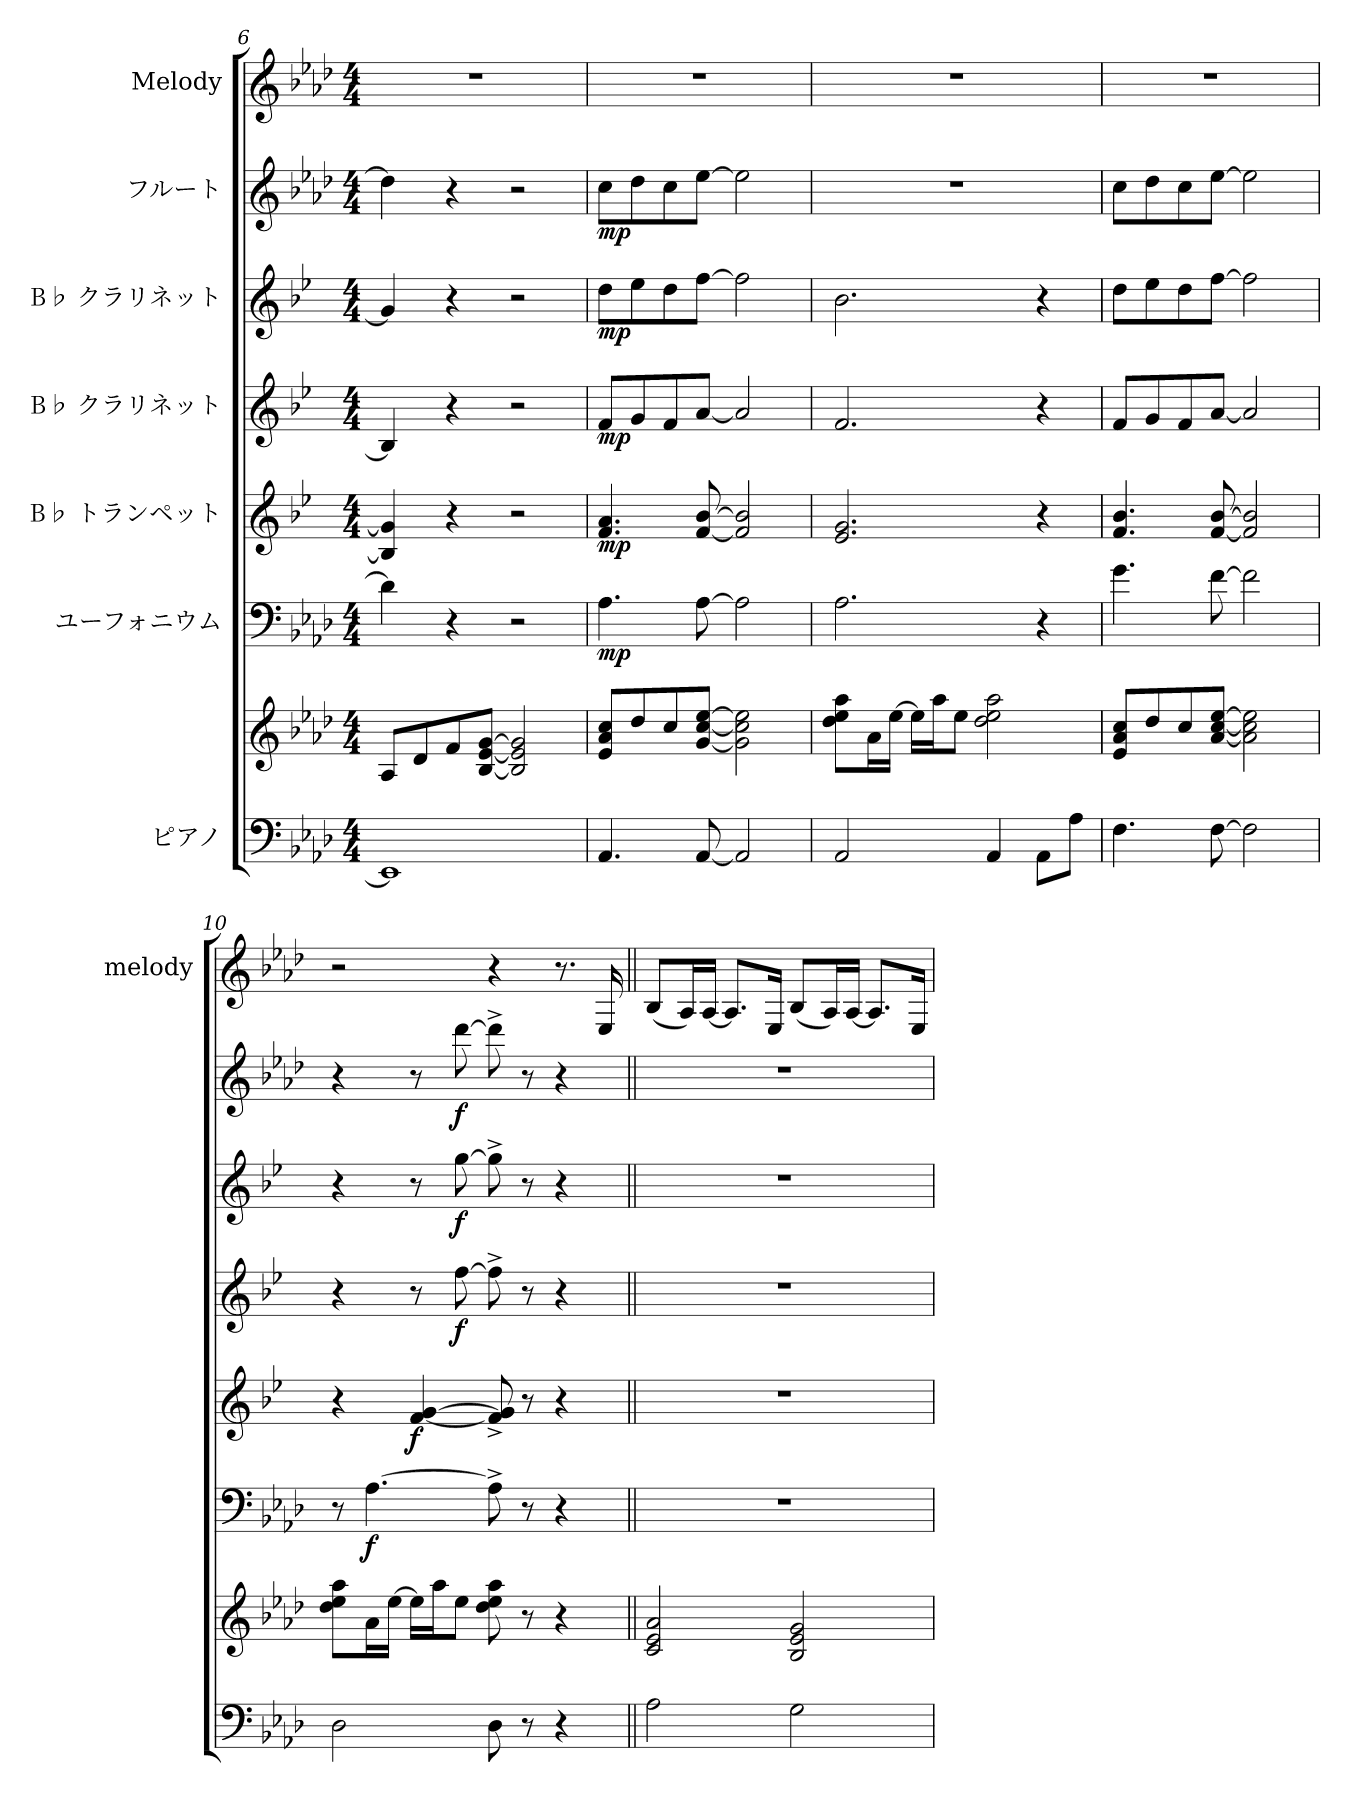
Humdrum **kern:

**kern	**kern	**kern	**dynam	**kern	**dynam	**kern	**dynam	**kern	**dynam	**kern	**dynam	**kern
*part7	*part7	*part6	*part6	*part5	*part5	*part4	*part4	*part3	*part3	*part2	*part2	*part1
*staff8	*staff7	*staff6	*staff6	*staff5	*staff5	*staff4	*staff4	*staff3	*staff3	*staff2	*staff2	*staff1
*I"ピアノ	*	*I"ユーフォニウム	*	*I"B♭ トランペット	*	*I"B♭ クラリネット	*	*I"B♭ クラリネット	*	*I"フルート	*	*I"Melody
*	*	*	*	*	*	*	*	*	*	*	*	*I'melody
*clefF4	*clefG2	*clefF4	*	*clefG2	*	*clefG2	*	*clefG2	*	*clefG2	*	*clefG2
*	*	*	*	*ITrd1c2	*	*ITrd1c2	*	*ITrd1c2	*	*	*	*
*k[b-e-a-d-]	*k[b-e-a-d-]	*k[b-e-a-d-]	*	*k[b-e-a-d-]	*	*k[b-e-a-d-]	*	*k[b-e-a-d-]	*	*k[b-e-a-d-]	*	*k[b-e-a-d-]
*M4/4	*M4/4	*M4/4	*	*M4/4	*	*M4/4	*	*M4/4	*	*M4/4	*	*M4/4
=6	=6	=6	=6	=6	=6	=6	=6	=6	=6	=6	=6	=6
1EE-]	8A-L	4d-]	.	4A-] 4f]	.	4A-]	.	4f]	.	4dd-]	.	1r
.	8d-	.	.	.	.	.	.	.	.	.	.	.
.	8f	4r	.	4r	.	4r	.	4r	.	4r	.	.
.	[8B- [8e- [8gJ	.	.	.	.	.	.	.	.	.	.	.
.	2B-] 2e-] 2g]	2r	.	2r	.	2r	.	2r	.	2r	.	.
=7	=7	=7	=7	=7	=7	=7	=7	=7	=7	=7	=7	=7
4.AA-	8e- 8a- 8ccL	4.A-	mp	4.e- 4.g	mp	8e-L	mp	8ccL	mp	8ccL	mp	1r
.	8dd-	.	.	.	.	8f	.	8dd-	.	8dd-	.	.
.	8cc	.	.	.	.	8e-	.	8cc	.	8cc	.	.
[8AA-	[8g [8cc [8ee-J	[8A-	.	[8e- [8a-	.	[8gJ	.	[8ee-J	.	[8ee-J	.	.
2AA-]	2g] 2cc] 2ee-]	2A-]	.	2e-] 2a-]	.	2g]	.	2ee-]	.	2ee-]	.	.
=8	=8	=8	=8	=8	=8	=8	=8	=8	=8	=8	=8	=8
2AA-	8dd- 8ee- 8aa-L	2.A-	.	2.d- 2.f	.	2.e-	.	2.a-	.	1r	.	1r
.	16a-L	.	.	.	.	.	.	.	.	.	.	.
.	[16ee-JJ	.	.	.	.	.	.	.	.	.	.	.
.	16ee-LL]	.	.	.	.	.	.	.	.	.	.	.
.	16aa-J	.	.	.	.	.	.	.	.	.	.	.
.	8ee-J	.	.	.	.	.	.	.	.	.	.	.
4AA-	2dd- 2ee- 2aa-	.	.	.	.	.	.	.	.	.	.	.
8AA-L	.	4r	.	4r	.	4r	.	4r	.	.	.	.
8A-J	.	.	.	.	.	.	.	.	.	.	.	.
=9	=9	=9	=9	=9	=9	=9	=9	=9	=9	=9	=9	=9
4.F	8e- 8a- 8ccL	4.g	.	4.e- 4.a-	.	8e-L	.	8ccL	.	8ccL	.	1r
.	8dd-	.	.	.	.	8f	.	8dd-	.	8dd-	.	.
.	8cc	.	.	.	.	8e-	.	8cc	.	8cc	.	.
[8F	[8a- [8cc [8ee-J	[8f	.	[8e- [8a-	.	[8gJ	.	[8ee-J	.	[8ee-J	.	.
2F]	2a-] 2cc] 2ee-]	2f]	.	2e-] 2a-]	.	2g]	.	2ee-]	.	2ee-]	.	.
=10	=10	=10	=10	=10	=10	=10	=10	=10	=10	=10	=10	=10
2D-	8dd- 8ee- 8aa-L	8r	.	4r	.	4r	.	4r	.	4r	.	2r
.	16a-L	[4.A-	f	.	.	.	.	.	.	.	.	.
.	[16ee-JJ	.	.	.	.	.	.	.	.	.	.	.
.	16ee-LL]	.	.	[4e- [4f	f	8r	.	8r	.	8r	.	.
.	16aa-J	.	.	.	.	.	.	.	.	.	.	.
.	8ee-J	.	.	.	.	[8ee-	f	[8ff	f	[8ddd-	f	.
8D-	8dd- 8ee- 8aa-	8A-^]	.	8e-]^ 8f]^	.	8ee-^]	.	8ff^]	.	8ddd-^]	.	4r
8r	8r	8r	.	8r	.	8r	.	8r	.	8r	.	.
4r	4r	4r	.	4r	.	4r	.	4r	.	4r	.	8.r
.	.	.	.	.	.	.	.	.	.	.	.	16E-
=11||	=11||	=11||	=11||	=11||	=11||	=11||	=11||	=11||	=11||	=11||	=11||	=11||
2A-	2c 2e- 2a-	1r	.	1r	.	1r	.	1r	.	1r	.	(8B-L
.	.	.	.	.	.	.	.	.	.	.	.	16A-L)
.	.	.	.	.	.	.	.	.	.	.	.	[16A-JJ
.	.	.	.	.	.	.	.	.	.	.	.	8.A-L]
.	.	.	.	.	.	.	.	.	.	.	.	16E-Jk
2G	2B- 2e- 2g	.	.	.	.	.	.	.	.	.	.	(8B-L
.	.	.	.	.	.	.	.	.	.	.	.	16A-L)
.	.	.	.	.	.	.	.	.	.	.	.	[16A-JJ
.	.	.	.	.	.	.	.	.	.	.	.	8.A-L]
.	.	.	.	.	.	.	.	.	.	.	.	16E-Jk
=	=	=	=	=	=	=	=	=	=	=	=	=
*-	*-	*-	*-	*-	*-	*-	*-	*-	*-	*-	*-	*-
